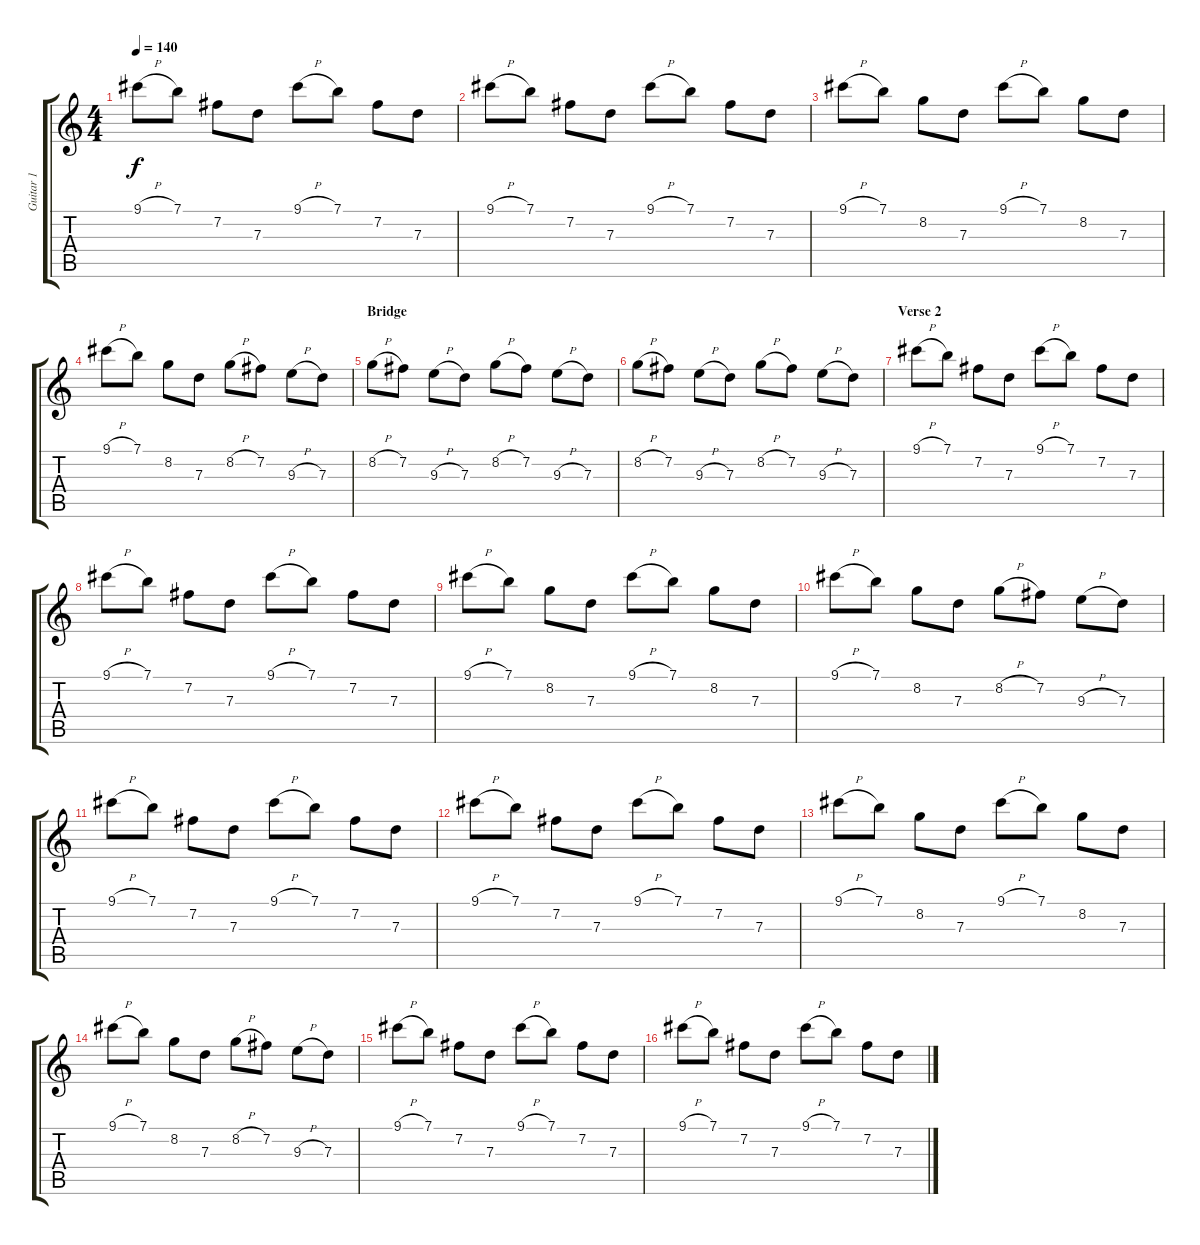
\track ("Guitar 1" "Guitar 1") {instrument electricguitarjazz}
\staff {score tabs}
\tuning (E4 B3 G3 D3 A2 E2) {hide}
\ts (4 4)
\tempo 140
\clef g2
\ks c
9.1{h}.8{dy f} 7.1.8 7.2.8 7.3.8 9.1{h}.8 7.1.8 7.2.8 7.3.8 |
9.1{h}.8 7.1.8 7.2.8 7.3.8 9.1{h}.8 7.1.8 7.2.8 7.3.8 |
9.1{h}.8 7.1.8 8.2.8 7.3.8 9.1{h}.8 7.1.8 8.2.8 7.3.8 |
9.1{h}.8 7.1.8 8.2.8 7.3.8 8.2{h}.8 7.2.8 9.3{h}.8 7.3.8 |
\section ("" "Bridge")
8.2{h}.8 7.2.8 9.3{h}.8 7.3.8 8.2{h}.8 7.2.8 9.3{h}.8 7.3.8 |
8.2{h}.8 7.2.8 9.3{h}.8 7.3.8 8.2{h}.8 7.2.8 9.3{h}.8 7.3.8 |
\section ("" "Verse 2")
9.1{h}.8 7.1.8 7.2.8 7.3.8 9.1{h}.8 7.1.8 7.2.8 7.3.8 |
9.1{h}.8 7.1.8 7.2.8 7.3.8 9.1{h}.8 7.1.8 7.2.8 7.3.8 |
9.1{h}.8 7.1.8 8.2.8 7.3.8 9.1{h}.8 7.1.8 8.2.8 7.3.8 |
9.1{h}.8 7.1.8 8.2.8 7.3.8 8.2{h}.8 7.2.8 9.3{h}.8 7.3.8 |
9.1{h}.8 7.1.8 7.2.8 7.3.8 9.1{h}.8 7.1.8 7.2.8 7.3.8 |
9.1{h}.8 7.1.8 7.2.8 7.3.8 9.1{h}.8 7.1.8 7.2.8 7.3.8 |
9.1{h}.8 7.1.8 8.2.8 7.3.8 9.1{h}.8 7.1.8 8.2.8 7.3.8 |
9.1{h}.8 7.1.8 8.2.8 7.3.8 8.2{h}.8 7.2.8 9.3{h}.8 7.3.8 |
9.1{h}.8 7.1.8 7.2.8 7.3.8 9.1{h}.8 7.1.8 7.2.8 7.3.8 |
9.1{h}.8 7.1.8 7.2.8 7.3.8 9.1{h}.8 7.1.8 7.2.8 7.3.8
